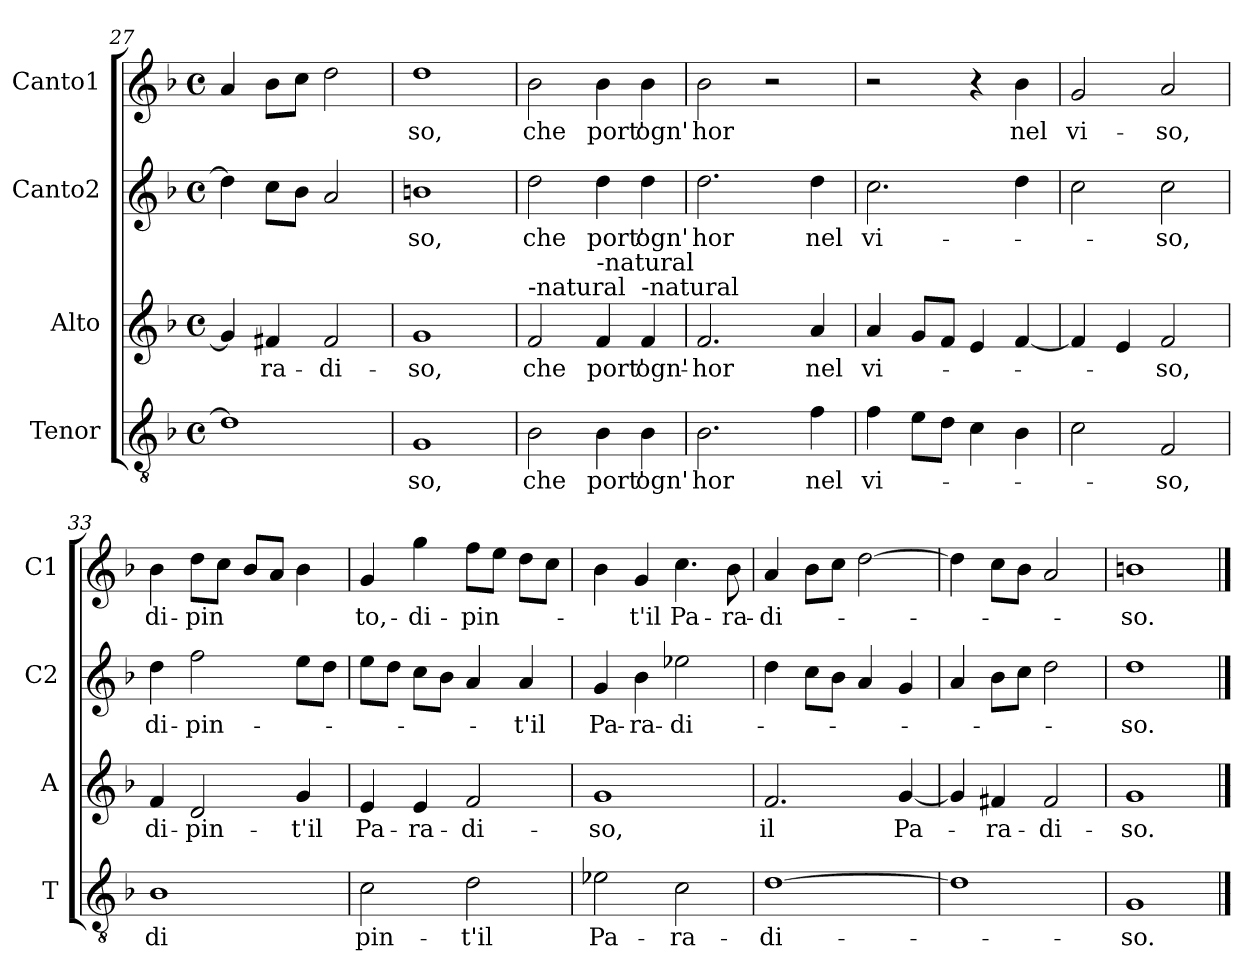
**kern	**text	**kern	**text	**kern	**text	**kern	**text
*part4	*part4	*part3	*part3	*part2	*part2	*part1	*part1
*staff4	*staff4	*staff3	*staff3	*staff2	*staff2	*staff1	*staff1
*I"Tenor	*	*I"Alto	*	*I"Canto2	*	*I"Canto1	*
*I'T	*	*I'A	*	*I'C2	*	*I'C1	*
*clefGv2	*	*clefG2	*	*clefG2	*	*clefG2	*
*k[b-]	*	*k[b-]	*	*k[b-]	*	*k[b-]	*
*F:	*	*F:	*	*F:	*	*F:	*
*M4/4	*	*M4/4	*	*M4/4	*	*M4/4	*
*met(c)	*	*met(c)	*	*met(c)	*	*met(c)	*
=27	=27	=27	=27	=27	=27	=27	=27
1d]	.	4g/]	.	4dd\]	.	4a/	.
!	!	!	!LO:LY:b	!	!	!	!
.	.	4f#X/	-ra-	8cc\L	.	8b-\L	.
.	.	.	.	8b-\J	.	8cc\J	.
!	!	!	!LO:LY:b	!	!	!	!
.	.	2f#/	-di-	2a/	.	2dd\	.
!!LO:LB:g=z
=28	=28	=28	=28	=28	=28	=28	=28
!	!LO:LY:b	!	!LO:LY:b	!	!LO:LY:b	!	!LO:LY:b
1G	-so,	1g	-so,	1bn	-so,	1dd	-so,
=29	=29	=29	=29	=29	=29	=29	=29
!	!	!LO:TX:a:t=-natural	!	!	!	!	!
!	!LO:LY:b	!	!LO:LY:b	!	!LO:LY:b	!	!LO:LY:b
2B-\	che	2f/	che	2dd\	che	2b-\	che
!	!	!LO:TX:a:t=-natural	!	!	!	!	!
!	!LO:LY:b	!	!LO:LY:b	!	!LO:LY:b	!	!LO:LY:b
4B-\	port'	4f/	port'	4dd\	port'	4b-\	port'
!	!	!LO:TX:a:t=-natural	!	!	!	!	!
!	!LO:LY:b	!	!LO:LY:b	!	!LO:LY:b	!	!LO:LY:b
4B-\	ogn'	4f/	ogn'-	4dd\	ogn'	4b-\	ogn'
=30	=30	=30	=30	=30	=30	=30	=30
!	!LO:LY:b	!	!LO:LY:b	!	!LO:LY:b	!	!LO:LY:b
2.B-\	hor	2.f/	-hor	2.dd\	hor	2b-\	hor
.	.	.	.	.	.	2r	.
!	!LO:LY:b	!	!LO:LY:b	!	!LO:LY:b	!	!
4f\	nel	4a/	nel	4dd\	nel	.	.
=31	=31	=31	=31	=31	=31	=31	=31
!	!LO:LY:b	!	!LO:LY:b	!	!LO:LY:b	!	!
4f\	vi-	4a/	vi-	2.cc\	vi-	2r	.
8e\L	.	8g/L	.	.	.	.	.
8d\J	.	8f/J	.	.	.	.	.
4c\	.	4e/	.	.	.	4r	.
!	!	!	!	!	!	!	!LO:LY:b
4B-\	.	[4f/	.	4dd\	.	4b-\	nel
=32	=32	=32	=32	=32	=32	=32	=32
!	!	!	!	!	!	!	!LO:LY:b
2c\	.	4f/]	.	2cc\	.	2g/	vi-
.	.	4e/	.	.	.	.	.
!	!LO:LY:b	!	!LO:LY:b	!	!LO:LY:b	!	!LO:LY:b
2F/	-so,	2f/	-so,	2cc\	-so,	2a/	-so,
=33	=33	=33	=33	=33	=33	=33	=33
!	!LO:LY:b	!	!LO:LY:b	!	!LO:LY:b	!	!LO:LY:b
1B-	di	4f/	di-	4dd\	di-	4b-\	di-
!	!	!	!LO:LY:b	!	!LO:LY:b	!	!LO:LY:b
.	.	2d/	-pin-	2ff\	-pin-	8dd\L	-pin
.	.	.	.	.	.	8cc\J	.
.	.	.	.	.	.	8b-/L	.
.	.	.	.	.	.	8a/J	.
!	!	!	!LO:LY:b	!	!	!	!
.	.	4g/	-t'il	8ee\L	.	4b-\	.
.	.	.	.	8dd\J	.	.	.
!!LO:LB:g=z
=34	=34	=34	=34	=34	=34	=34	=34
!	!LO:LY:b	!	!LO:LY:b	!	!	!	!LO:LY:b
2c\	pin-	4e/	Pa-	8ee\L	.	4g/	to,-
.	.	.	.	8dd\J	.	.	.
!	!	!	!LO:LY:b	!	!	!	!LO:LY:b
.	.	4e/	-ra-	8cc\L	.	4gg\	-di-
.	.	.	.	8b-\J	.	.	.
!	!LO:LY:b	!	!LO:LY:b	!	!	!	!LO:LY:b
2d\	-t'il	2f/	-di-	4a/	.	8ff\L	-pin-
.	.	.	.	.	.	8ee\J	.
!	!	!	!	!	!LO:LY:b	!	!
.	.	.	.	4a/	-t'il	8dd\L	.
.	.	.	.	.	.	8cc\J	.
=35	=35	=35	=35	=35	=35	=35	=35
!	!LO:LY:b	!	!LO:LY:b	!	!LO:LY:b	!	!
2e-X\	Pa-	1g	-so,	4g/	Pa-	4b-\	.
!	!	!	!	!	!LO:LY:b	!	!LO:LY:b
.	.	.	.	4b-\	-ra-	4g/	-t'il
!	!LO:LY:b	!	!	!	!LO:LY:b	!	!LO:LY:b
2c\	-ra-	.	.	2ee-X\	-di-	4.cc\	Pa-
!	!	!	!	!	!	!	!LO:LY:b
.	.	.	.	.	.	8b-\	-ra-
=36	=36	=36	=36	=36	=36	=36	=36
!	!LO:LY:b	!	!LO:LY:b	!	!	!	!LO:LY:b
[1d	-di-	2.f/	il	4dd\	.	4a/	-di-
.	.	.	.	8cc\L	.	8b-\L	.
.	.	.	.	8b-\J	.	8cc\J	.
.	.	.	.	4a/	.	[2dd\	.
!	!	!	!LO:LY:b	!	!	!	!
.	.	[4g/	Pa-	4g/	.	.	.
=37	=37	=37	=37	=37	=37	=37	=37
1d]	.	4g/]	.	4a/	.	4dd\]	.
!	!	!	!LO:LY:b	!	!	!	!
.	.	4f#X/	-ra-	8b-\L	.	8cc\L	.
.	.	.	.	8cc\J	.	8b-\J	.
!	!	!	!LO:LY:b	!	!	!	!
.	.	2f#/	-di-	2dd\	.	2a/	.
=38	=38	=38	=38	=38	=38	=38	=38
!	!LO:LY:b	!	!LO:LY:b	!	!LO:LY:b	!	!LO:LY:b
1G	-so.	1g	-so.	1dd	-so.	1bn	-so.
==	==	==	==	==	==	==	==
*-	*-	*-	*-	*-	*-	*-	*-
